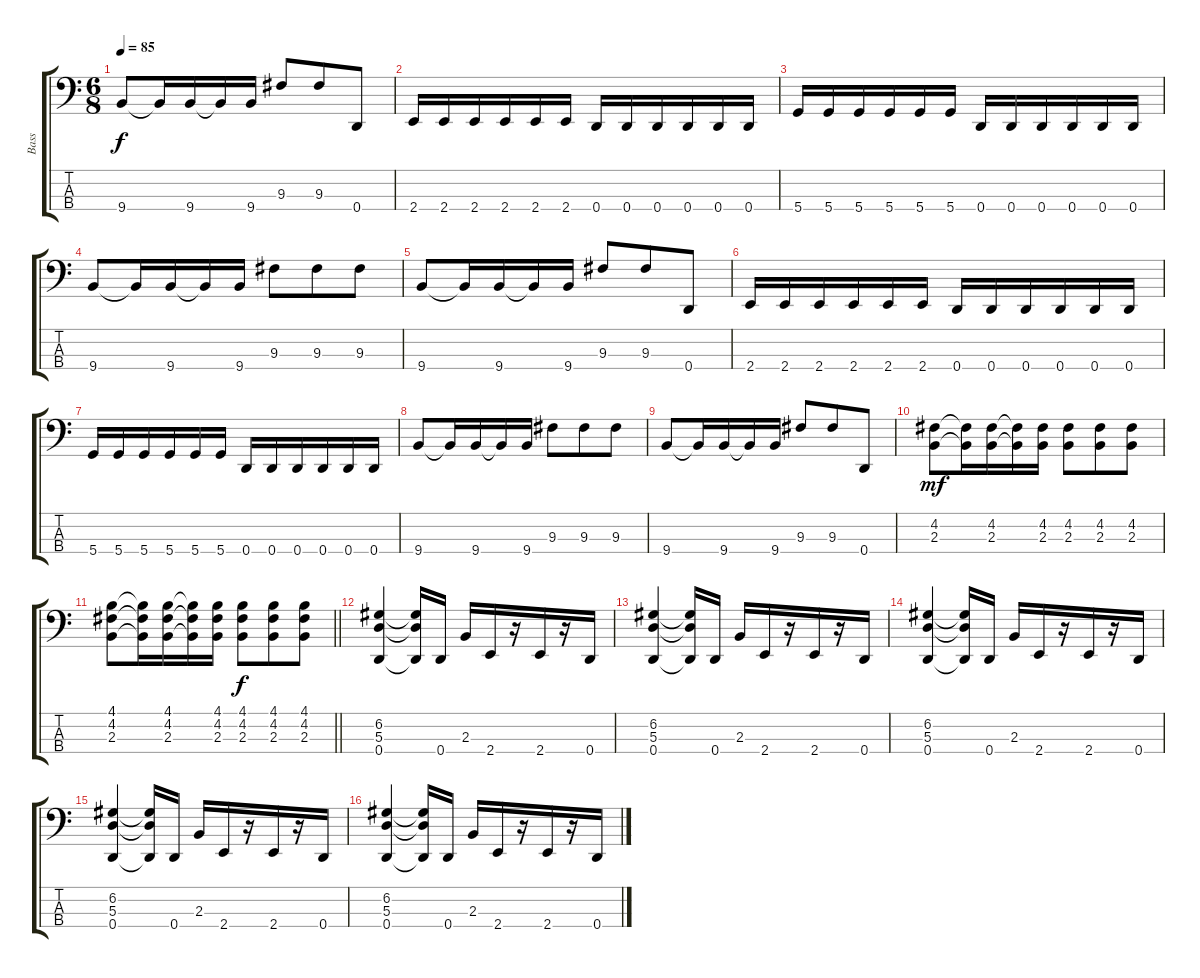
\track ("Bass" "Bass") {instrument electricbassfinger}
\staff {score tabs}
\tuning (G2 D2 A1 D1) {hide}
\ts (6 8)
\tempo 85
\clef f4
\ks c
9.4.8{dy f} 9.4{t}.16 9.4.16 9.4{t}.16 9.4.16 9.3.8 9.3.8 0.4.8 |
2.4.16 2.4.16 2.4.16 2.4.16 2.4.16 2.4.16 0.4.16 0.4.16 0.4.16 0.4.16 0.4.16 0.4.16 |
5.4.16 5.4.16 5.4.16 5.4.16 5.4.16 5.4.16 0.4.16 0.4.16 0.4.16 0.4.16 0.4.16 0.4.16 |
9.4.8 9.4{t}.16 9.4.16 9.4{t}.16 9.4.16 9.3.8 9.3.8 9.3.8 |
9.4.8 9.4{t}.16 9.4.16 9.4{t}.16 9.4.16 9.3.8 9.3.8 0.4.8 |
2.4.16 2.4.16 2.4.16 2.4.16 2.4.16 2.4.16 0.4.16 0.4.16 0.4.16 0.4.16 0.4.16 0.4.16 |
5.4.16 5.4.16 5.4.16 5.4.16 5.4.16 5.4.16 0.4.16 0.4.16 0.4.16 0.4.16 0.4.16 0.4.16 |
9.4.8 9.4{t}.16 9.4.16 9.4{t}.16 9.4.16 9.3.8 9.3.8 9.3.8 |
9.4.8 9.4{t}.16 9.4.16 9.4{t}.16 9.4.16 9.3.8 9.3.8 0.4.8 |
(4.2 2.3).8{dy mf} (4.2{t} 2.3{t}).16 (4.2 2.3).16 (4.2{t} 2.3{t}).16 (4.2 2.3).16 (4.2 2.3).8 (4.2 2.3).8 (4.2 2.3).8 |
\barLineRight lightlight
(4.1 4.2 2.3).8 (4.1{t} 4.2{t} 2.3{t}).16 (4.1 4.2 2.3).16 (4.1{t} 4.2{t} 2.3{t}).16 (4.1 4.2 2.3).16 (4.1 4.2 2.3).8{dy f} (4.1 4.2 2.3).8 (4.1 4.2 2.3).8 |
\section ("" "")
(6.2 5.3 0.4).4 (6.2{t} 5.3{t} 0.4{t}).16 0.4.16 2.3.16 2.4.16 r.16 2.4.16 r.16 0.4.16 |
(6.2 5.3 0.4).4 (6.2{t} 5.3{t} 0.4{t}).16 0.4.16 2.3.16 2.4.16 r.16 2.4.16 r.16 0.4.16 |
(6.2 5.3 0.4).4 (6.2{t} 5.3{t} 0.4{t}).16 0.4.16 2.3.16 2.4.16 r.16 2.4.16 r.16 0.4.16 |
(6.2 5.3 0.4).4 (6.2{t} 5.3{t} 0.4{t}).16 0.4.16 2.3.16 2.4.16 r.16 2.4.16 r.16 0.4.16 |
(6.2 5.3 0.4).4 (6.2{t} 5.3{t} 0.4{t}).16 0.4.16 2.3.16 2.4.16 r.16 2.4.16 r.16 0.4.16
